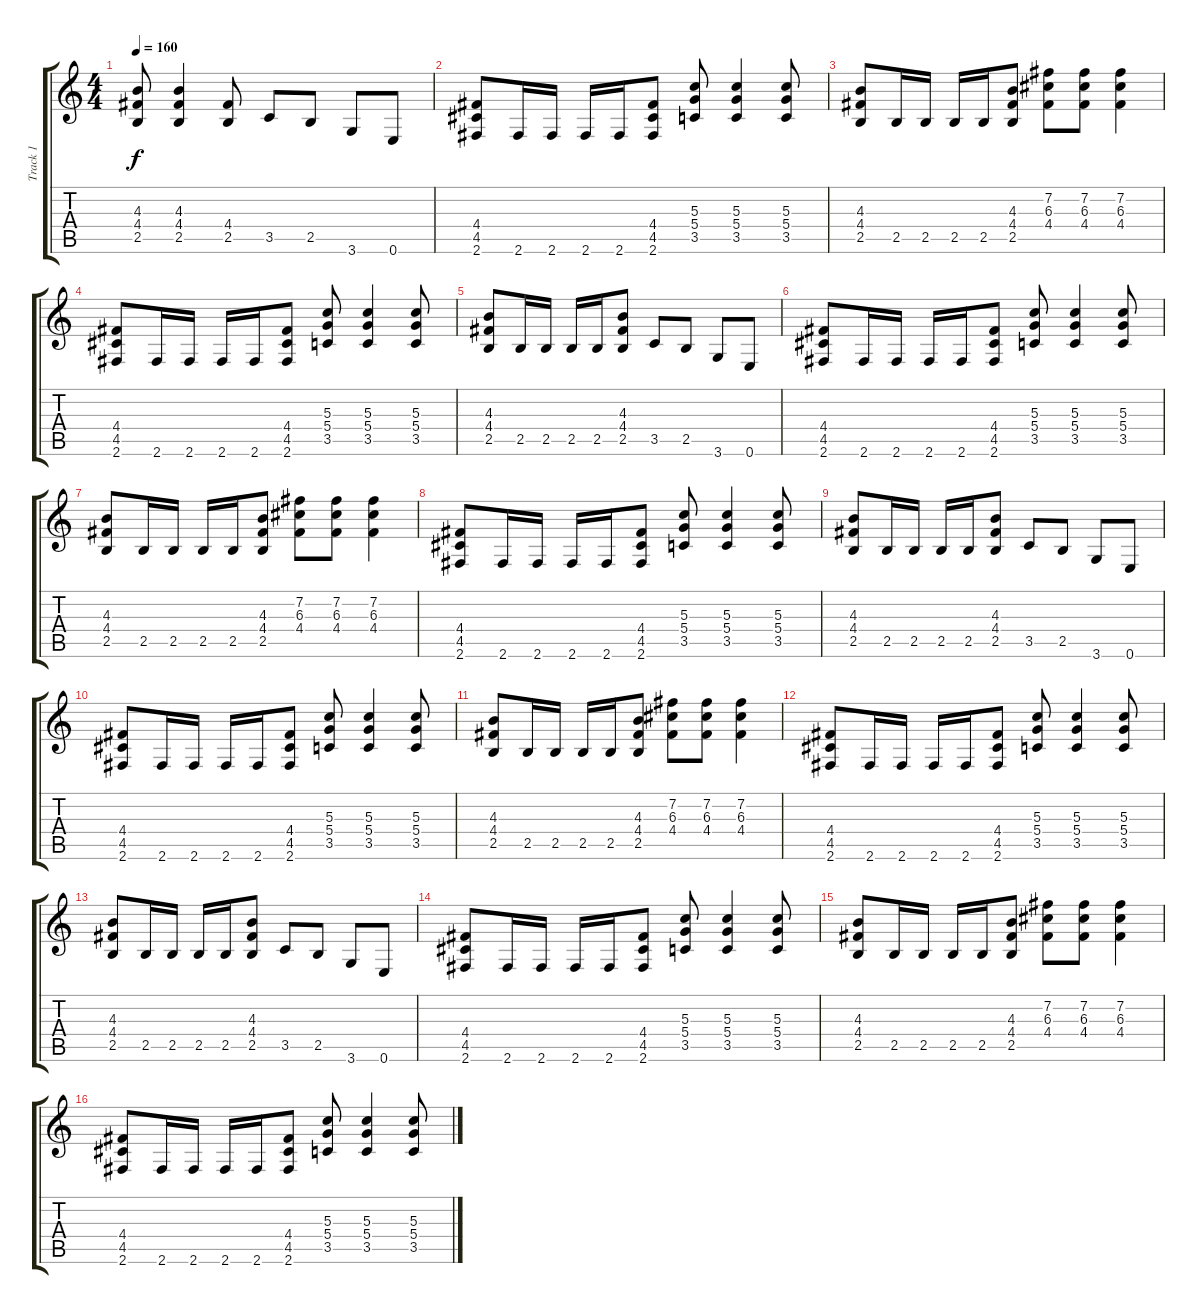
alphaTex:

\track ("Track 1" "Track 1") {instrument distortionguitar}
\staff {score tabs}
\tuning (E4 B3 G3 D3 A2 E2) {hide}
\ts (4 4)
\tempo 160
\clef g2
\ks c
(4.3 4.4 2.5).8{dy f} (4.3 4.4 2.5).4 (4.4 2.5).8 3.5.8 2.5.8 3.6.8 0.6.8 |
(4.4 4.5 2.6).8 2.6.16 2.6.16 2.6.16 2.6.16 (4.4 4.5 2.6).8 (5.3 5.4 3.5).8 (5.3 5.4 3.5).4 (5.3 5.4 3.5).8 |
(4.3 4.4 2.5).8 2.5.16 2.5.16 2.5.16 2.5.16 (4.3 4.4 2.5).8 (7.2 6.3 4.4).8 (7.2 6.3 4.4).8 (7.2 6.3 4.4).4 |
(4.4 4.5 2.6).8 2.6.16 2.6.16 2.6.16 2.6.16 (4.4 4.5 2.6).8 (5.3 5.4 3.5).8 (5.3 5.4 3.5).4 (5.3 5.4 3.5).8 |
(4.3 4.4 2.5).8 2.5.16 2.5.16 2.5.16 2.5.16 (4.3 4.4 2.5).8 3.5.8 2.5.8 3.6.8 0.6.8 |
(4.4 4.5 2.6).8 2.6.16 2.6.16 2.6.16 2.6.16 (4.4 4.5 2.6).8 (5.3 5.4 3.5).8 (5.3 5.4 3.5).4 (5.3 5.4 3.5).8 |
(4.3 4.4 2.5).8 2.5.16 2.5.16 2.5.16 2.5.16 (4.3 4.4 2.5).8 (7.2 6.3 4.4).8 (7.2 6.3 4.4).8 (7.2 6.3 4.4).4 |
(4.4 4.5 2.6).8 2.6.16 2.6.16 2.6.16 2.6.16 (4.4 4.5 2.6).8 (5.3 5.4 3.5).8 (5.3 5.4 3.5).4 (5.3 5.4 3.5).8 |
(4.3 4.4 2.5).8 2.5.16 2.5.16 2.5.16 2.5.16 (4.3 4.4 2.5).8 3.5.8 2.5.8 3.6.8 0.6.8 |
(4.4 4.5 2.6).8 2.6.16 2.6.16 2.6.16 2.6.16 (4.4 4.5 2.6).8 (5.3 5.4 3.5).8 (5.3 5.4 3.5).4 (5.3 5.4 3.5).8 |
(4.3 4.4 2.5).8 2.5.16 2.5.16 2.5.16 2.5.16 (4.3 4.4 2.5).8 (7.2 6.3 4.4).8 (7.2 6.3 4.4).8 (7.2 6.3 4.4).4 |
(4.4 4.5 2.6).8 2.6.16 2.6.16 2.6.16 2.6.16 (4.4 4.5 2.6).8 (5.3 5.4 3.5).8 (5.3 5.4 3.5).4 (5.3 5.4 3.5).8 |
(4.3 4.4 2.5).8 2.5.16 2.5.16 2.5.16 2.5.16 (4.3 4.4 2.5).8 3.5.8 2.5.8 3.6.8 0.6.8 |
(4.4 4.5 2.6).8 2.6.16 2.6.16 2.6.16 2.6.16 (4.4 4.5 2.6).8 (5.3 5.4 3.5).8 (5.3 5.4 3.5).4 (5.3 5.4 3.5).8 |
(4.3 4.4 2.5).8 2.5.16 2.5.16 2.5.16 2.5.16 (4.3 4.4 2.5).8 (7.2 6.3 4.4).8 (7.2 6.3 4.4).8 (7.2 6.3 4.4).4 |
(4.4 4.5 2.6).8 2.6.16 2.6.16 2.6.16 2.6.16 (4.4 4.5 2.6).8 (5.3 5.4 3.5).8 (5.3 5.4 3.5).4 (5.3 5.4 3.5).8
